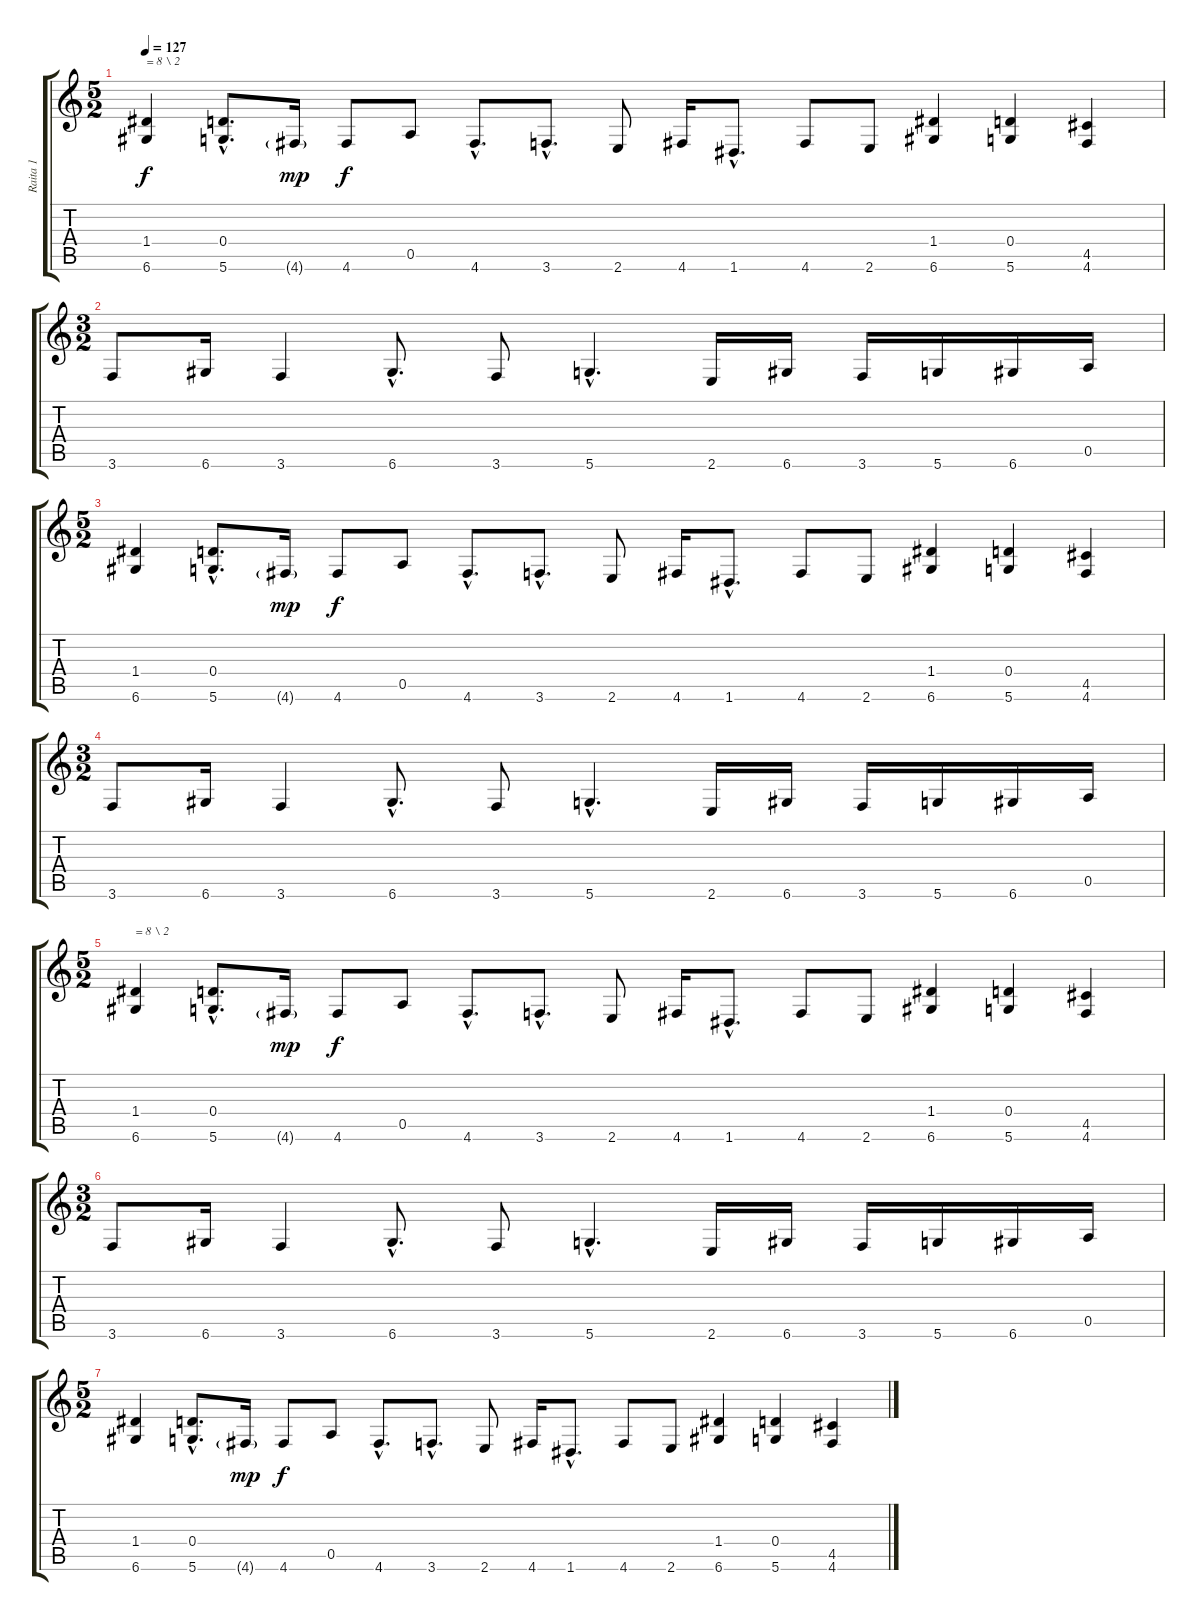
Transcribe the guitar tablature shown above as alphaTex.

\track ("Raita 1" "Raita 1") {instrument distortionguitar}
\staff {score tabs}
\tuning (E4 B3 G3 D3 A2 D2) {hide}
\ts (5 2)
\tempo 127
\clef g2
\ks c
(1.4 6.6).4{txt "= 8 \\ 2" dy f} (0.4{hac} 5.6{hac}).8{d} 4.6{g}.16{dy mp} 4.6.8{dy f} 0.5.8 4.6{hac}.8{d} 3.6{hac}.8{d} 2.6.8 4.6.16 1.6{hac}.8{d} 4.6.8 2.6.8 (1.4 6.6).4 (0.4 5.6).4 (4.5 4.6).4 |
\ts (3 2)
3.6.8 6.6.16 3.6.4 6.6{hac}.8{d} 3.6.8 5.6{hac}.4{d} 2.6.16 6.6.16 3.6.16 5.6.16 6.6.16 0.5.16 |
\ts (5 2)
(1.4 6.6).4 (0.4{hac} 5.6{hac}).8{d} 4.6{g}.16{dy mp} 4.6.8{dy f} 0.5.8 4.6{hac}.8{d} 3.6{hac}.8{d} 2.6.8 4.6.16 1.6{hac}.8{d} 4.6.8 2.6.8 (1.4 6.6).4 (0.4 5.6).4 (4.5 4.6).4 |
\ts (3 2)
3.6.8 6.6.16 3.6.4 6.6{hac}.8{d} 3.6.8 5.6{hac}.4{d} 2.6.16 6.6.16 3.6.16 5.6.16 6.6.16 0.5.16 |
\ts (5 2)
(1.4 6.6).4{txt "= 8 \\ 2"} (0.4{hac} 5.6{hac}).8{d} 4.6{g}.16{dy mp} 4.6.8{dy f} 0.5.8 4.6{hac}.8{d} 3.6{hac}.8{d} 2.6.8 4.6.16 1.6{hac}.8{d} 4.6.8 2.6.8 (1.4 6.6).4 (0.4 5.6).4 (4.5 4.6).4 |
\ts (3 2)
3.6.8 6.6.16 3.6.4 6.6{hac}.8{d} 3.6.8 5.6{hac}.4{d} 2.6.16 6.6.16 3.6.16 5.6.16 6.6.16 0.5.16 |
\ts (5 2)
(1.4 6.6).4 (0.4{hac} 5.6{hac}).8{d} 4.6{g}.16{dy mp} 4.6.8{dy f} 0.5.8 4.6{hac}.8{d} 3.6{hac}.8{d} 2.6.8 4.6.16 1.6{hac}.8{d} 4.6.8 2.6.8 (1.4 6.6).4 (0.4 5.6).4 (4.5 4.6).4
